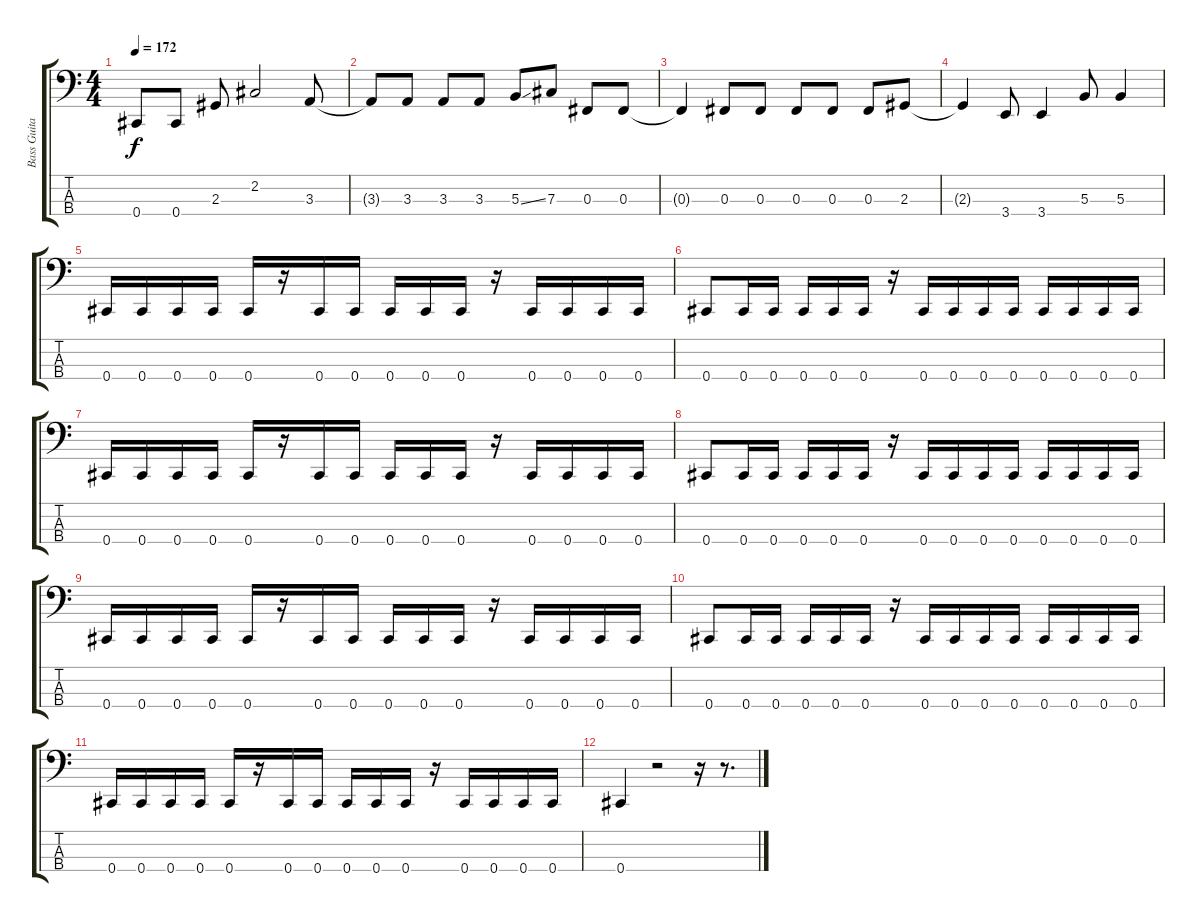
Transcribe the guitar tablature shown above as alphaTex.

\track ("Bass Guitar" "Bass Guita") {instrument electricbassfinger}
\staff {score tabs}
\tuning (E2 B1 Gb1 Db1) {hide}
\ts (4 4)
\tempo 172
\clef f4
\ks c
0.4.8{dy f} 0.4.8 2.3.8 2.2.2 3.3.8 |
3.3{t}.8 3.3.8 3.3.8 3.3.8 5.3{ss}.8 7.3.8 0.3.8 0.3.8 |
0.3{t}.4 0.3.8 0.3.8 0.3.8 0.3.8 0.3.8 2.3.8 |
2.3{t}.4 3.4.8 3.4.4 5.3.8 5.3.4 |
0.4.16 0.4.16 0.4.16 0.4.16 0.4.16 r.16 0.4.16 0.4.16 0.4.16 0.4.16 0.4.16 r.16 0.4.16 0.4.16 0.4.16 0.4.16 |
0.4.8 0.4.16 0.4.16 0.4.16 0.4.16 0.4.16 r.16 0.4.16 0.4.16 0.4.16 0.4.16 0.4.16 0.4.16 0.4.16 0.4.16 |
0.4.16 0.4.16 0.4.16 0.4.16 0.4.16 r.16 0.4.16 0.4.16 0.4.16 0.4.16 0.4.16 r.16 0.4.16 0.4.16 0.4.16 0.4.16 |
0.4.8 0.4.16 0.4.16 0.4.16 0.4.16 0.4.16 r.16 0.4.16 0.4.16 0.4.16 0.4.16 0.4.16 0.4.16 0.4.16 0.4.16 |
0.4.16 0.4.16 0.4.16 0.4.16 0.4.16 r.16 0.4.16 0.4.16 0.4.16 0.4.16 0.4.16 r.16 0.4.16 0.4.16 0.4.16 0.4.16 |
0.4.8 0.4.16 0.4.16 0.4.16 0.4.16 0.4.16 r.16 0.4.16 0.4.16 0.4.16 0.4.16 0.4.16 0.4.16 0.4.16 0.4.16 |
0.4.16 0.4.16 0.4.16 0.4.16 0.4.16 r.16 0.4.16 0.4.16 0.4.16 0.4.16 0.4.16 r.16 0.4.16 0.4.16 0.4.16 0.4.16 |
0.4.4 r.2 r.16 r.8{d}
